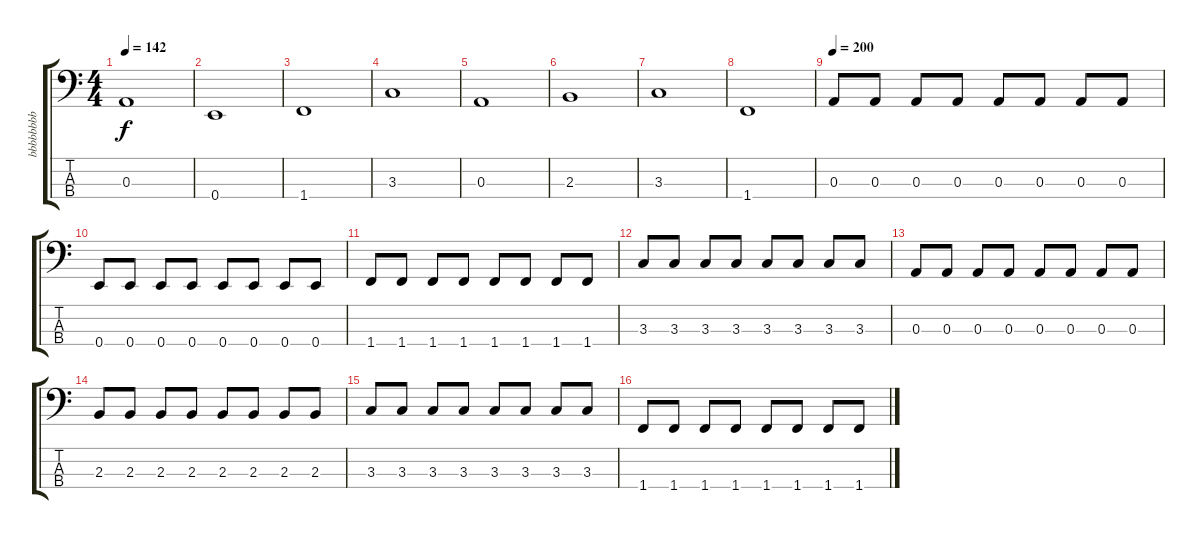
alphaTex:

\track ("bbbbbbbb" "bbbbbbbb") {instrument electricbassfinger}
\staff {score tabs}
\tuning (G2 D2 A1 E1) {hide}
\ts (4 4)
\tempo 142
\clef f4
\ks c
0.3.1{dy f} |
0.4.1 |
1.4.1 |
3.3.1 |
0.3.1 |
2.3.1 |
3.3.1 |
1.4.1 |
\tempo 200
0.3.8 0.3.8 0.3.8 0.3.8 0.3.8 0.3.8 0.3.8 0.3.8 |
0.4.8 0.4.8 0.4.8 0.4.8 0.4.8 0.4.8 0.4.8 0.4.8 |
1.4.8 1.4.8 1.4.8 1.4.8 1.4.8 1.4.8 1.4.8 1.4.8 |
3.3.8 3.3.8 3.3.8 3.3.8 3.3.8 3.3.8 3.3.8 3.3.8 |
0.3.8 0.3.8 0.3.8 0.3.8 0.3.8 0.3.8 0.3.8 0.3.8 |
2.3.8 2.3.8 2.3.8 2.3.8 2.3.8 2.3.8 2.3.8 2.3.8 |
3.3.8 3.3.8 3.3.8 3.3.8 3.3.8 3.3.8 3.3.8 3.3.8 |
1.4.8 1.4.8 1.4.8 1.4.8 1.4.8 1.4.8 1.4.8 1.4.8
